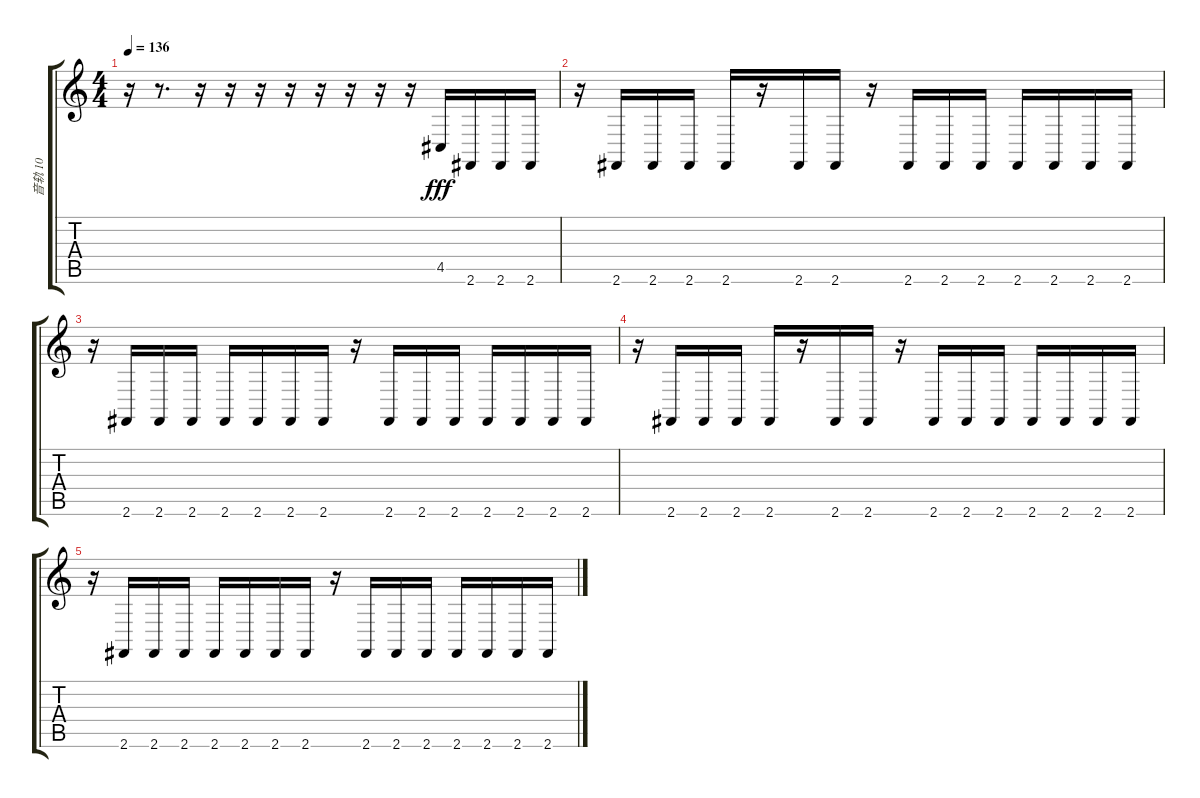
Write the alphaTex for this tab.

\track ("音轨 10" "音轨 10") {instrument acousticgrandpiano}
\staff {score tabs}
\tuning (E4 B3 G3 D3 A2 E2) {hide}
\ts (4 4)
\tempo 136
\clef g2
\ks c
r.16{dy fff} r.8{d} r.16 r.16 r.16 r.16 r.16 r.16 r.16 r.16 4.5.16 2.6.16 2.6.16 2.6.16 |
r.16 2.6.16 2.6.16 2.6.16 2.6.16 r.16 2.6.16 2.6.16 r.16 2.6.16 2.6.16 2.6.16 2.6.16 2.6.16 2.6.16 2.6.16 |
r.16 2.6.16 2.6.16 2.6.16 2.6.16 2.6.16 2.6.16 2.6.16 r.16 2.6.16 2.6.16 2.6.16 2.6.16 2.6.16 2.6.16 2.6.16 |
r.16 2.6.16 2.6.16 2.6.16 2.6.16 r.16 2.6.16 2.6.16 r.16 2.6.16 2.6.16 2.6.16 2.6.16 2.6.16 2.6.16 2.6.16 |
r.16 2.6.16 2.6.16 2.6.16 2.6.16 2.6.16 2.6.16 2.6.16 r.16 2.6.16 2.6.16 2.6.16 2.6.16 2.6.16 2.6.16 2.6.16
